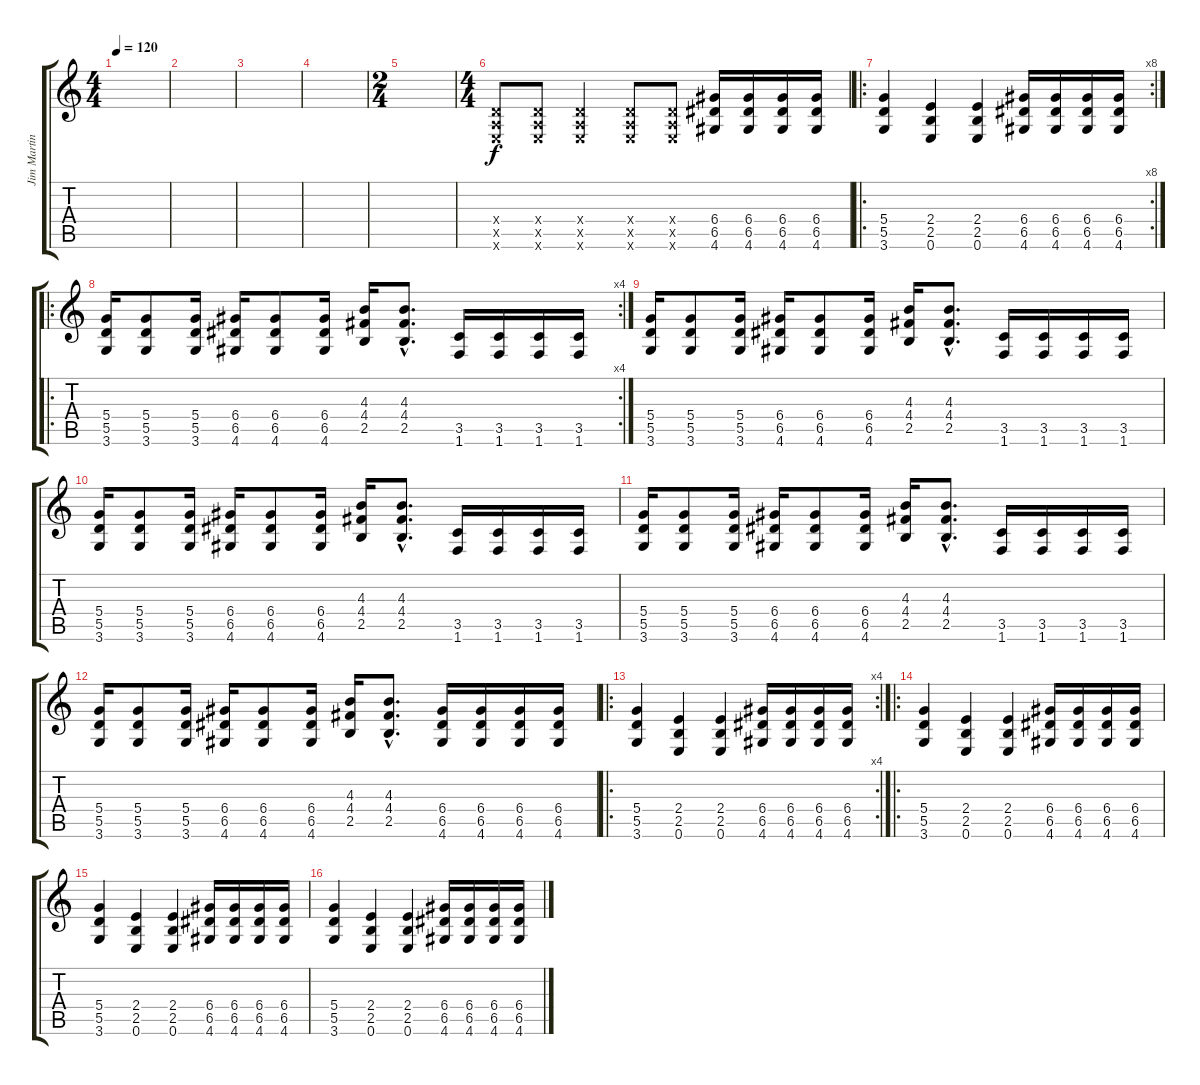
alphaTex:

\track ("Jim Martin" "Jim Martin") {instrument distortionguitar}
\staff {score tabs}
\tuning (E4 B3 G3 D3 A2 E2) {hide}
\ts (4 4)
\tempo 120
\clef g2
\ks c
|
|
|
|
\ts (2 4)
|
\ts (4 4)
(0.4{x} 0.5{x} 0.6{x}).8 (0.4{x} 0.5{x} 0.6{x}).8 (0.4{x} 0.5{x} 0.6{x}).4 (0.4{x} 0.5{x} 0.6{x}).8 (0.4{x} 0.5{x} 0.6{x}).8 (6.4 6.5 4.6).16 (6.4 6.5 4.6).16 (6.4 6.5 4.6).16 (6.4 6.5 4.6).16 |
\ro
\rc 8
(5.4 5.5 3.6).4 (2.4 2.5 0.6).4 (2.4 2.5 0.6).4 (6.4 6.5 4.6).16 (6.4 6.5 4.6).16 (6.4 6.5 4.6).16 (6.4 6.5 4.6).16 |
\ro
\rc 4
(5.4 5.5 3.6).16 (5.4 5.5 3.6).8 (5.4 5.5 3.6).16 (6.4 6.5 4.6).16 (6.4 6.5 4.6).8 (6.4 6.5 4.6).16 (4.3 4.4 2.5).16 (4.3{hac} 4.4{hac} 2.5{hac}).8{d} (3.5 1.6).16 (3.5 1.6).16 (3.5 1.6).16 (3.5 1.6).16 |
(5.4 5.5 3.6).16 (5.4 5.5 3.6).8 (5.4 5.5 3.6).16 (6.4 6.5 4.6).16 (6.4 6.5 4.6).8 (6.4 6.5 4.6).16 (4.3 4.4 2.5).16 (4.3{hac} 4.4{hac} 2.5{hac}).8{d} (3.5 1.6).16 (3.5 1.6).16 (3.5 1.6).16 (3.5 1.6).16 |
(5.4 5.5 3.6).16 (5.4 5.5 3.6).8 (5.4 5.5 3.6).16 (6.4 6.5 4.6).16 (6.4 6.5 4.6).8 (6.4 6.5 4.6).16 (4.3 4.4 2.5).16 (4.3{hac} 4.4{hac} 2.5{hac}).8{d} (3.5 1.6).16 (3.5 1.6).16 (3.5 1.6).16 (3.5 1.6).16 |
(5.4 5.5 3.6).16 (5.4 5.5 3.6).8 (5.4 5.5 3.6).16 (6.4 6.5 4.6).16 (6.4 6.5 4.6).8 (6.4 6.5 4.6).16 (4.3 4.4 2.5).16 (4.3{hac} 4.4{hac} 2.5{hac}).8{d} (3.5 1.6).16 (3.5 1.6).16 (3.5 1.6).16 (3.5 1.6).16 |
(5.4 5.5 3.6).16 (5.4 5.5 3.6).8 (5.4 5.5 3.6).16 (6.4 6.5 4.6).16 (6.4 6.5 4.6).8 (6.4 6.5 4.6).16 (4.3 4.4 2.5).16 (4.3{hac} 4.4{hac} 2.5{hac}).8{d} (6.4 6.5 4.6).16 (6.4 6.5 4.6).16 (6.4 6.5 4.6).16 (6.4 6.5 4.6).16 |
\ro
\rc 4
(5.4 5.5 3.6).4 (2.4 2.5 0.6).4 (2.4 2.5 0.6).4 (6.4 6.5 4.6).16 (6.4 6.5 4.6).16 (6.4 6.5 4.6).16 (6.4 6.5 4.6).16 |
\ro
(5.4 5.5 3.6).4 (2.4 2.5 0.6).4 (2.4 2.5 0.6).4 (6.4 6.5 4.6).16 (6.4 6.5 4.6).16 (6.4 6.5 4.6).16 (6.4 6.5 4.6).16 |
(5.4 5.5 3.6).4 (2.4 2.5 0.6).4 (2.4 2.5 0.6).4 (6.4 6.5 4.6).16 (6.4 6.5 4.6).16 (6.4 6.5 4.6).16 (6.4 6.5 4.6).16 |
(5.4 5.5 3.6).4 (2.4 2.5 0.6).4 (2.4 2.5 0.6).4 (6.4 6.5 4.6).16 (6.4 6.5 4.6).16 (6.4 6.5 4.6).16 (6.4 6.5 4.6).16
